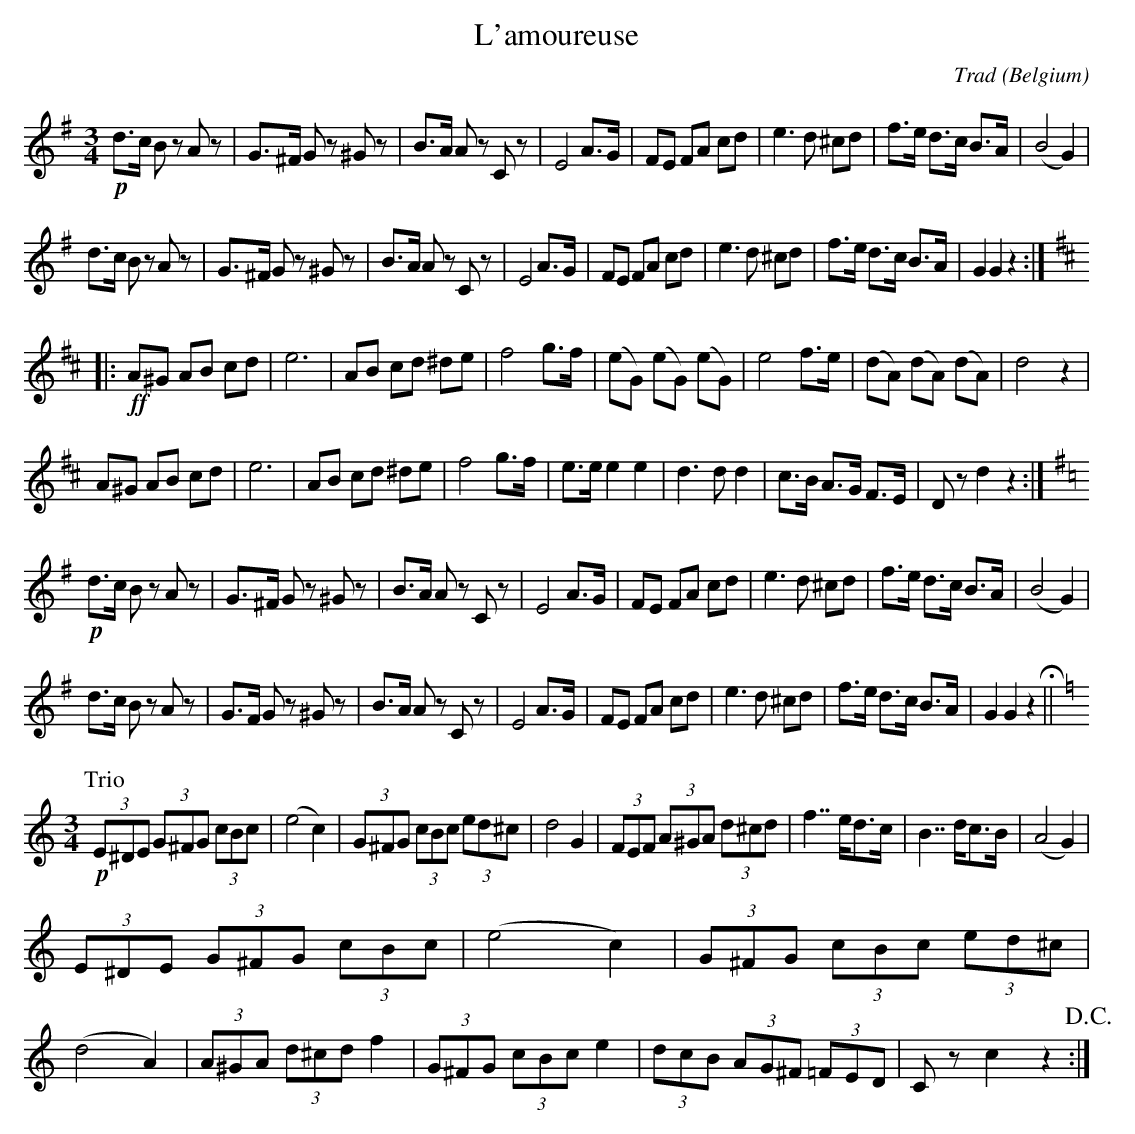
X:1
T:L'amoureuse
C:Trad
O:Belgium
M:3/4
L:1/8
K:G
!p!d>c Bz Az|G>^F Gz ^Gz|B>A Az Cz|E4 A>G|FE FA cd|e3d ^cd|f>e d>c B>A|(B4 G2)|
d>c Bz Az|G>^F Gz ^Gz|B>A Az Cz|E4 A>G|FE FA cd|e3d ^cd|f>e d>c B>A|G2 G2 z2:|]
K:D
|:!ff!A^G AB cd|e6|AB cd ^de|f4 g>f|(eG) (eG) (eG)|e4 f>e|(dA) (dA) (dA)|d4 z2|
A^G AB cd|e6|AB cd ^de|f4 g>f|e>e e2 e2|d2> d2 d2|c>B A>G F>E|Dz d2 z2:|
K:G
!p!d>c Bz Az|G>^F Gz ^Gz|B>A Az Cz|E4 A>G|FE FA cd|e3d ^cd|f>e d>c B>A|(B4 G2)|
d>c Bz Az|G>F Gz ^Gz|B>A Az Cz|E4 A>G|FE FA cd|e3d ^cd|f>e d>c B>A|G2 G2 z2!fermata!||
K:C
M:3/4
P:Trio
!p!(3E^DE (3G^FG (3cBc|(e4c2)|(3G^FG (3cBc (3ed^c|d4 G2|(3FEF (3A^GA (3d^cd|f7/2 e/d>c|B7/2 d/c>B|(A4G2)|
(3E^DE (3G^FG (3cBc|(e4 c2)|(3G^FG (3cBc (3ed^c|(d4 A2)|(3A^GA (3d^cd f2|(3G^FG (3cBc e2|(3dcB (3AG^F (3=FED|Cz c2 z2!D.C.!:|]
